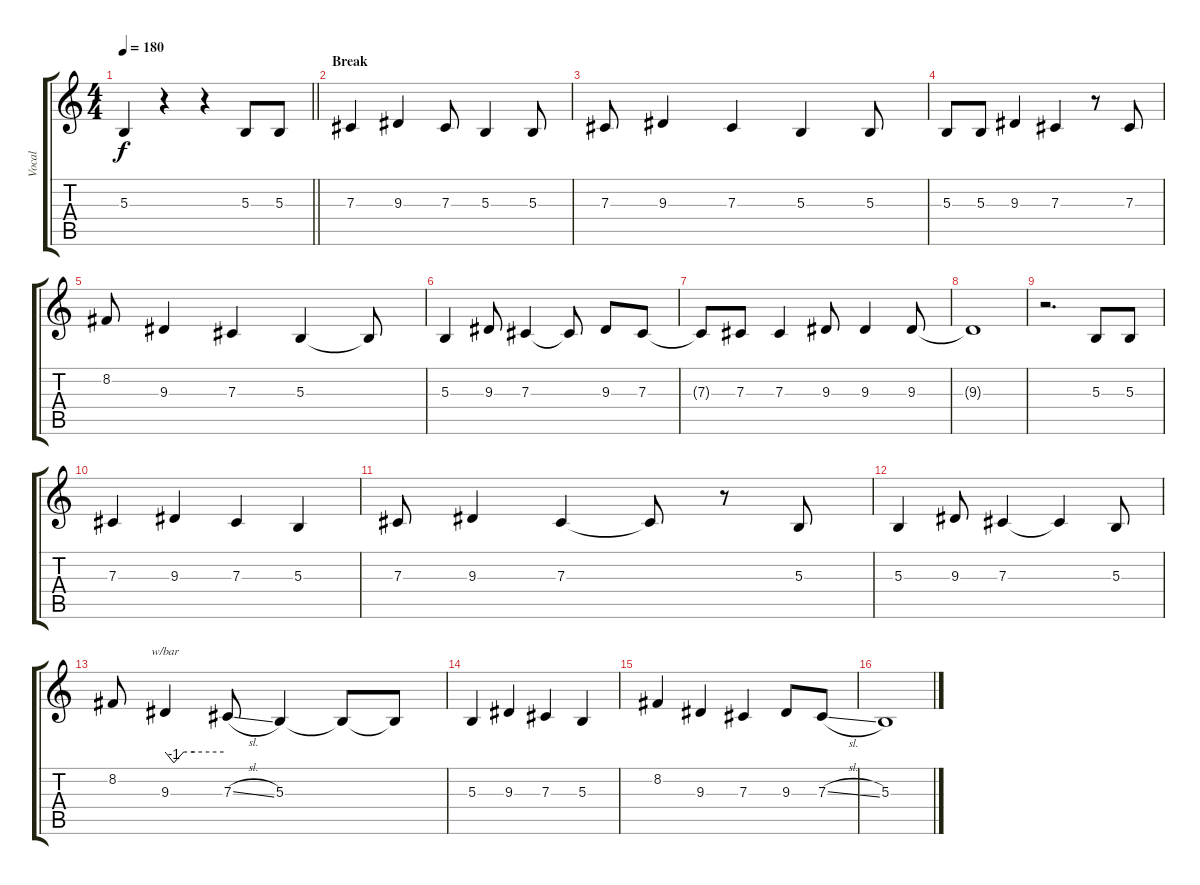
\track ("Vocal" "Vocal") {instrument lead2sawtooth}
\staff {score tabs}
\tuning (Eb4 Bb3 Gb3 Db3 Ab2 Db2) {hide}
\ts (4 4)
\tempo 180
\clef g2
\barLineRight lightlight
\ks c
5.3{t}.4{dy f} r.4 r.4 5.3.8 5.3.8 |
\section ("" "Break")
7.3.4 9.3.4 7.3.8 5.3.4 5.3.8 |
7.3.8 9.3.4 7.3.4 5.3.4 5.3.8 |
5.3.8 5.3.8 9.3.4 7.3.4 r.8 7.3.8 |
8.2.8 9.3.4 7.3.4 5.3.4 5.3{t}.8 |
5.3.4 9.3.8 7.3.4 7.3{t}.8 9.3.8 7.3.8 |
7.3{t}.8 7.3.8 7.3.4 9.3.8 9.3.4 9.3.8 |
9.3{t}.1 |
r.2{d} 5.3.8 5.3.8 |
7.3.4 9.3.4 7.3.4 5.3.4 |
7.3.8 9.3.4 7.3.4 7.3{t}.8 r.8 5.3.8 |
5.3.4 9.3.8 7.3.4 7.3{t}.4 5.3.8 |
8.2.8 9.3.4{tbe (custom default 0 0 9 -4 19 0 30 0 60 0)} 7.3{sl}.8 5.3.4 5.3{t}.8 5.3{t}.8 |
5.3.4 9.3.4 7.3.4 5.3.4 |
8.2.4 9.3.4 7.3.4 9.3.8 7.3{sl}.8 |
5.3.1
